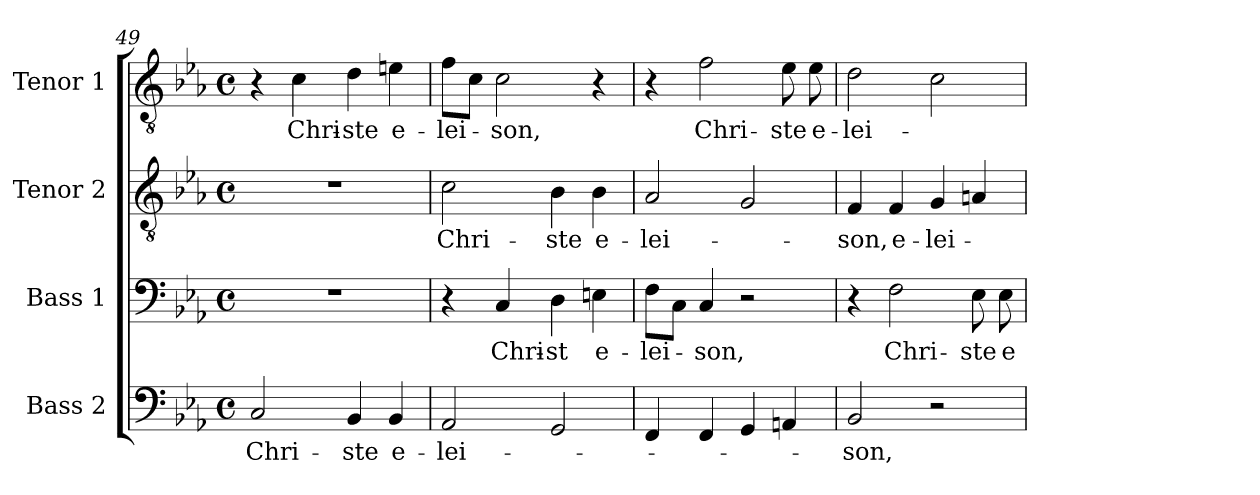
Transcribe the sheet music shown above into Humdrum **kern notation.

**kern	**text	**kern	**text	**kern	**text	**kern	**text
*part4	*part4	*part3	*part3	*part2	*part2	*part1	*part1
*staff4	*staff4	*staff3	*staff3	*staff2	*staff2	*staff1	*staff1
*I"Bass 2	*	*I"Bass 1	*	*I"Tenor 2	*	*I"Tenor 1	*
*I'B. 2	*	*I'B. 1	*	*I'T. 2	*	*I'T. 1	*
*clefF4	*	*clefF4	*	*clefGv2	*	*clefGv2	*
*k[b-e-a-]	*	*k[b-e-a-]	*	*k[b-e-a-]	*	*k[b-e-a-]	*
*E-:	*	*E-:	*	*E-:	*	*E-:	*
*M4/4	*	*M4/4	*	*M4/4	*	*M4/4	*
*met(c)	*	*met(c)	*	*met(c)	*	*met(c)	*
=49	=49	=49	=49	=49	=49	=49	=49
!	!LO:LY:b	!	!	!	!	!	!
2C/	Chri-	1r	.	1r	.	4r	.
!	!	!	!	!	!	!	!LO:LY:b
.	.	.	.	.	.	4c\	Chri-
!	!LO:LY:b	!	!	!	!	!	!LO:LY:b
4BB-/	-ste	.	.	.	.	4d\	-ste
!	!LO:LY:b	!	!	!	!	!	!LO:LY:b
4BB-/	e-	.	.	.	.	4en\	e-
=50	=50	=50	=50	=50	=50	=50	=50
!	!LO:LY:b	!	!	!	!LO:LY:b	!	!LO:LY:b
2AA-/	-lei-	4r	.	2c\	Chri-	8f\L	-lei-
.	.	.	.	.	.	8c\J	.
!	!	!	!LO:LY:b	!	!	!	!LO:LY:b
.	.	4C/	Chri-	.	.	2c\	-son,
!	!	!	!LO:LY:b	!	!LO:LY:b	!	!
2GG/	.	4D\	-st	4B-\	-ste	.	.
!	!	!	!LO:LY:b	!	!LO:LY:b	!	!
.	.	4En\	e-	4B-\	e-	4r	.
=51	=51	=51	=51	=51	=51	=51	=51
!	!	!	!LO:LY:b	!	!LO:LY:b	!	!
4FF/	.	8F\L	-lei-	2A-/	-lei-	4r	.
.	.	8C\J	.	.	.	.	.
!	!	!	!LO:LY:b	!	!	!	!LO:LY:b
4FF/	.	4C/	-son,	.	.	2f\	Chri-
4GG/	.	2r	.	2G/	.	.	.
!	!	!	!	!	!	!	!LO:LY:b
4AAn/	.	.	.	.	.	8e-\	-ste
!	!	!	!	!	!	!	!LO:LY:b
.	.	.	.	.	.	8e-\	e-
!!LO:PB:g=z
=52	=52	=52	=52	=52	=52	=52	=52
!	!LO:LY:b	!	!	!	!LO:LY:b	!	!LO:LY:b
2BB-/	-son,	4r	.	4F/	-son,	2d\	-lei-
!	!	!	!LO:LY:b	!	!LO:LY:b	!	!
.	.	2F\	Chri-	4F/	e-	.	.
!	!	!	!	!	!LO:LY:b	!	!
2r	.	.	.	4G/	-lei-	2c\	.
!	!	!	!LO:LY:b	!	!	!	!
.	.	8E-\	-ste	4An/	.	.	.
!	!	!	!LO:LY:b	!	!	!	!
.	.	8E-\	e-	.	.	.	.
=	=	=	=	=	=	=	=
*-	*-	*-	*-	*-	*-	*-	*-
